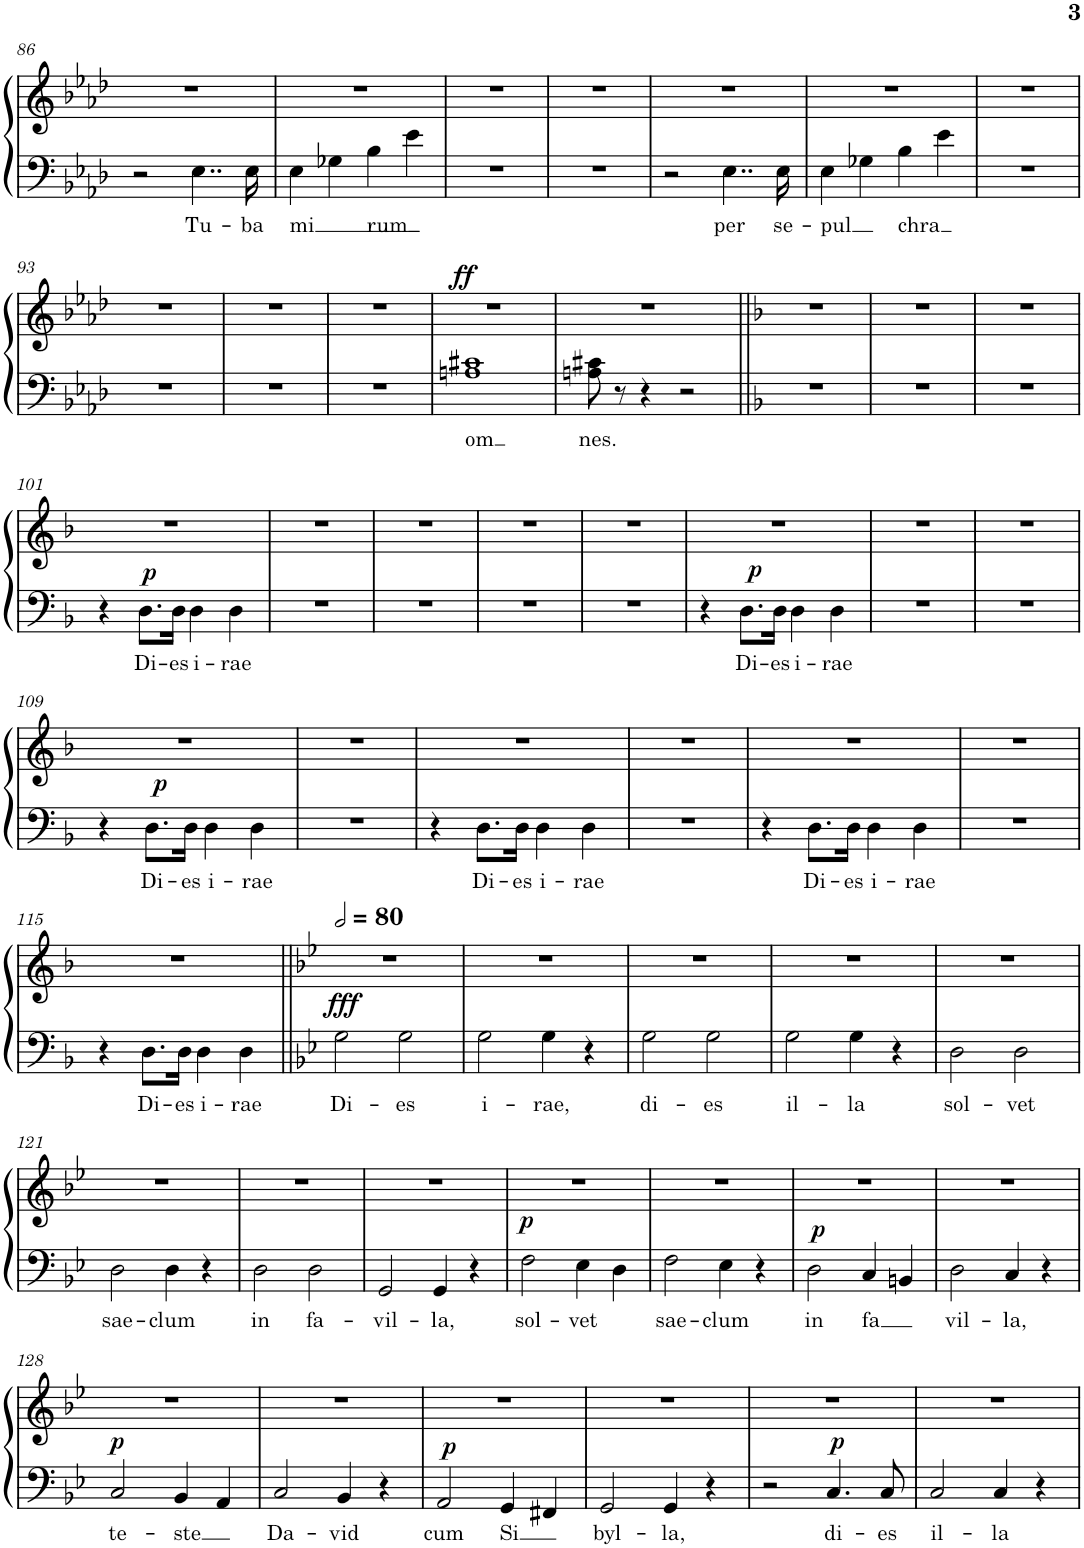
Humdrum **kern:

**kern	**text	**kern	**dynam
*part1	*part1	*part1	*part1
*staff2	*staff2	*staff1	*staff1/2
*I"Piano	*	*	*
*I'Pno.	*	*	*
!!LO:PB:g=z
*clefF4	*	*clefG2	*
*k[b-e-a-d-]	*	*k[b-e-a-d-]	*
*M4/4	*	*M4/4	*
*met(c)	*	*met(c)	*
=86	=86	=86	=86
2r	.	1r	.
!	!LO:LY:b	!	!
4..E-\	Tu-	.	.
!	!LO:LY:b	!	!
16E-\	-ba	.	.
=87	=87	=87	=87
!	!LO:LY:b	!	!
4E-\	mi	1r	.
4G-X\	.	.	.
!	!LO:LY:b	!	!
4B-\	rum	.	.
4e-\	.	.	.
=88	=88	=88	=88
1r	.	1r	.
=89	=89	=89	=89
1r	.	1r	.
=90	=90	=90	=90
2r	.	1r	.
!	!LO:LY:b	!	!
4..E-\	per	.	.
!	!LO:LY:b	!	!
16E-\	se-	.	.
=91	=91	=91	=91
!	!LO:LY:b	!	!
4E-\	-pul	1r	.
4G-X\	.	.	.
!	!LO:LY:b	!	!
4B-\	chra	.	.
4e-\	.	.	.
=92	=92	=92	=92
1r	.	1r	.
!!LO:LB:g=z
=93	=93	=93	=93
1r	.	1r	.
=94	=94	=94	=94
1r	.	1r	.
=95	=95	=95	=95
1r	.	1r	.
=96	=96	=96	=96
!	!LO:LY:b	!	!LO:DY:a
1An 1c#X	om	1r	ff
=97	=97	=97	=97
!	!LO:LY:b	!	!
8An\ 8c#X\	nes.	1r	.
8r	.	.	.
4r	.	.	.
2r	.	.	.
=98||	=98||	=98||	=98||
*k[b-]	*	*k[b-]	*
1r	.	1r	.
=99	=99	=99	=99
1r	.	1r	.
=100	=100	=100	=100
1r	.	1r	.
!!LO:LB:g=z
=101	=101	=101	=101
4r	.	1r	.
!	!LO:LY:b	!	!LO:DY:a=2
8.D\L	Di-	.	p
!	!LO:LY:b	!	!
16D\Jk	-es	.	.
!	!LO:LY:b	!	!
4D\	i-	.	.
!	!LO:LY:b	!	!
4D\	-rae	.	.
=102	=102	=102	=102
1r	.	1r	.
=103	=103	=103	=103
1r	.	1r	.
=104	=104	=104	=104
1r	.	1r	.
=105	=105	=105	=105
1r	.	1r	.
=106	=106	=106	=106
4r	.	1r	.
!	!LO:LY:b	!	!LO:DY:a=2
8.D\L	Di-	.	p
!	!LO:LY:b	!	!
16D\Jk	-es	.	.
!	!LO:LY:b	!	!
4D\	i-	.	.
!	!LO:LY:b	!	!
4D\	-rae	.	.
=107	=107	=107	=107
1r	.	1r	.
=108	=108	=108	=108
1r	.	1r	.
!!LO:LB:g=z
=109	=109	=109	=109
4r	.	1r	.
!	!LO:LY:b	!	!LO:DY:a=2
8.D\L	Di-	.	p
!	!LO:LY:b	!	!
16D\Jk	-es	.	.
!	!LO:LY:b	!	!
4D\	i-	.	.
!	!LO:LY:b	!	!
4D\	-rae	.	.
=110	=110	=110	=110
1r	.	1r	.
=111	=111	=111	=111
4r	.	1r	.
!	!LO:LY:b	!	!
8.D\L	Di-	.	.
!	!LO:LY:b	!	!
16D\Jk	-es	.	.
!	!LO:LY:b	!	!
4D\	i-	.	.
!	!LO:LY:b	!	!
4D\	-rae	.	.
=112	=112	=112	=112
1r	.	1r	.
=113	=113	=113	=113
4r	.	1r	.
!	!LO:LY:b	!	!
8.D\L	Di-	.	.
!	!LO:LY:b	!	!
16D\Jk	-es	.	.
!	!LO:LY:b	!	!
4D\	i-	.	.
!	!LO:LY:b	!	!
4D\	-rae	.	.
=114	=114	=114	=114
1r	.	1r	.
!!LO:LB:g=z
=115	=115	=115	=115
4r	.	1r	.
!	!LO:LY:b	!	!
8.D\L	Di-	.	.
!	!LO:LY:b	!	!
16D\Jk	-es	.	.
!	!LO:LY:b	!	!
4D\	i-	.	.
!	!LO:LY:b	!	!
4D\	-rae	.	.
=116||	=116||	=116||	=116||
*k[b-e-]	*	*k[b-e-]	*
*	*	*MM160	*
!	!LO:LY:b	!	!LO:DY:a=2
2G\	Di-	1r	fff
!	!LO:LY:b	!	!
2G\	-es	.	.
=117	=117	=117	=117
!	!LO:LY:b	!	!
2G\	i-	1r	.
!	!LO:LY:b	!	!
4G\	-rae,	.	.
4r	.	.	.
=118	=118	=118	=118
!	!LO:LY:b	!	!
2G\	di-	1r	.
!	!LO:LY:b	!	!
2G\	-es	.	.
=119	=119	=119	=119
!	!LO:LY:b	!	!
2G\	il-	1r	.
!	!LO:LY:b	!	!
4G\	la	.	.
4r	.	.	.
=120	=120	=120	=120
!	!LO:LY:b	!	!
2D\	sol-	1r	.
!	!LO:LY:b	!	!
2D\	-vet	.	.
!!LO:LB:g=z
=121	=121	=121	=121
!	!LO:LY:b	!	!
2D\	sae-	1r	.
!	!LO:LY:b	!	!
4D\	-clum	.	.
4r	.	.	.
=122	=122	=122	=122
!	!LO:LY:b	!	!
2D\	in	1r	.
!	!LO:LY:b	!	!
2D\	fa-	.	.
=123	=123	=123	=123
!	!LO:LY:b	!	!
2GG/	-vil-	1r	.
!	!LO:LY:b	!	!
4GG/	-la,	.	.
4r	.	.	.
=124	=124	=124	=124
!	!LO:LY:b	!	!LO:DY:a=2
2F\	sol-	1r	p
!	!LO:LY:b	!	!
4E-\	-vet	.	.
4D\	.	.	.
=125	=125	=125	=125
!	!LO:LY:b	!	!
2F\	sae-	1r	.
!	!LO:LY:b	!	!
4E-\	-clum	.	.
4r	.	.	.
=126	=126	=126	=126
!	!LO:LY:b	!	!LO:DY:a=2
2D\	in	1r	p
!	!LO:LY:b	!	!
4C/	fa	.	.
4BBn/	.	.	.
=127	=127	=127	=127
!	!LO:LY:b	!	!
2D\	vil-	1r	.
!	!LO:LY:b	!	!
4C/	-la,	.	.
4r	.	.	.
!!LO:LB:g=z
=128	=128	=128	=128
!	!LO:LY:b	!	!LO:DY:a=2
2C/	te-	1r	p
!	!LO:LY:b	!	!
4BB-/	-ste	.	.
4AA/	.	.	.
=129	=129	=129	=129
!	!LO:LY:b	!	!
2C/	Da-	1r	.
!	!LO:LY:b	!	!
4BB-/	-vid	.	.
4r	.	.	.
=130	=130	=130	=130
!	!LO:LY:b	!	!LO:DY:a=2
2AA/	cum	1r	p
!	!LO:LY:b	!	!
4GG/	-Si	.	.
4FF#X/	.	.	.
=131	=131	=131	=131
!	!LO:LY:b	!	!
2GG/	byl-	1r	.
!	!LO:LY:b	!	!
4GG/	-la,	.	.
4r	.	.	.
=132	=132	=132	=132
2r	.	1r	.
!	!LO:LY:b	!	!LO:DY:a=2
4.C/	di-	.	p
!	!LO:LY:b	!	!
8C/	-es	.	.
=133	=133	=133	=133
!	!LO:LY:b	!	!
2C/	il-	1r	.
!	!LO:LY:b	!	!
4C/	-la	.	.
4r	.	.	.
=	=	=	=
*-	*-	*-	*-
